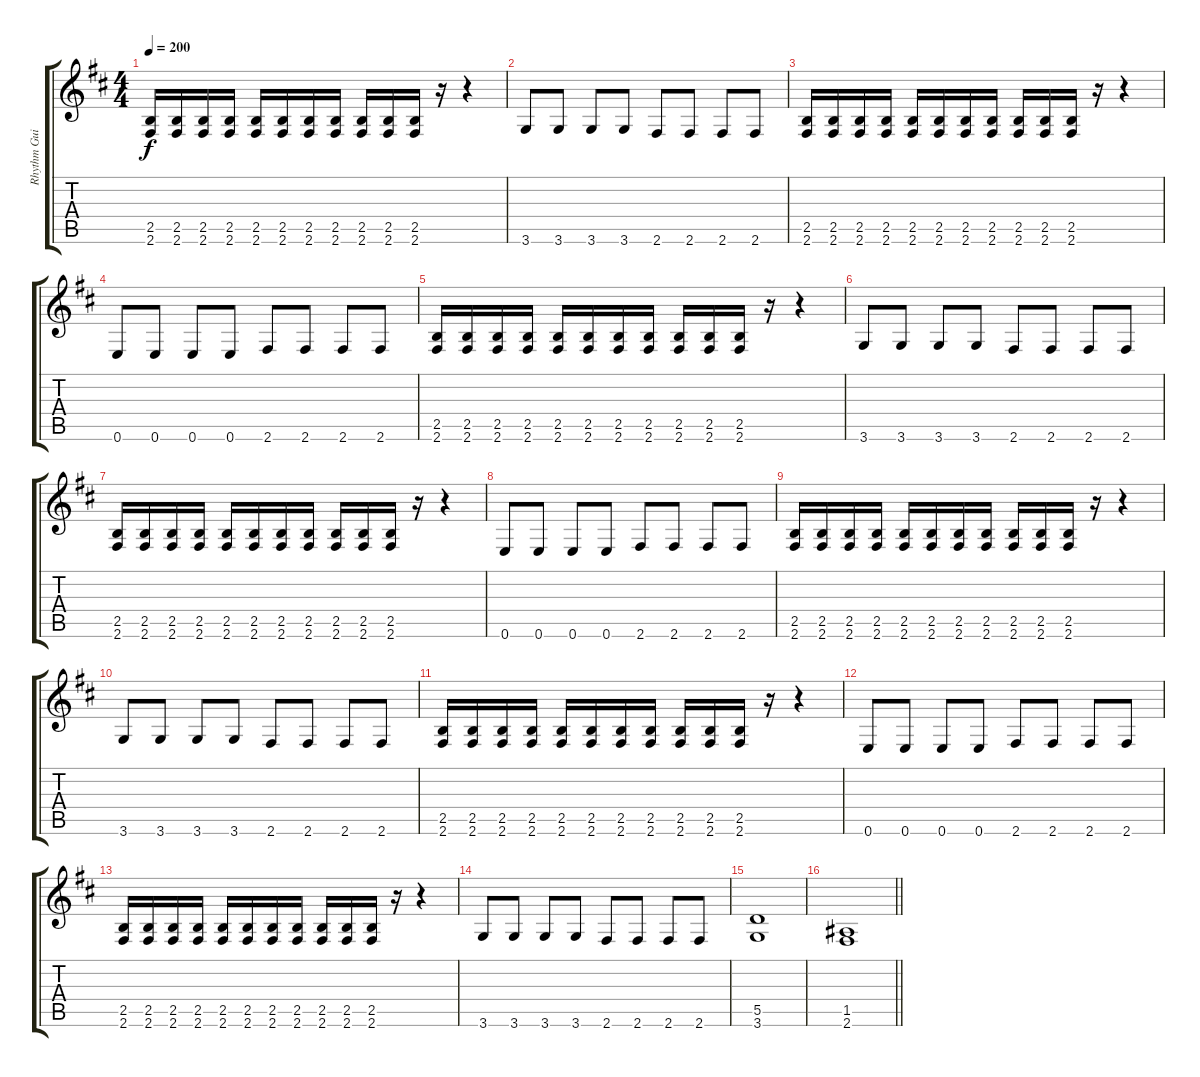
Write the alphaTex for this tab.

\track ("Rhythm Guitar 2" "Rhythm Gui") {instrument distortionguitar}
\staff {score tabs}
\tuning (E4 B3 G3 D3 A2 E2) {hide}
\ts (4 4)
\tempo 200
\clef g2
\ks bminor
(2.5 2.6).16{dy f} (2.5 2.6).16 (2.5 2.6).16 (2.5 2.6).16 (2.5 2.6).16 (2.5 2.6).16 (2.5 2.6).16 (2.5 2.6).16 (2.5 2.6).16 (2.5 2.6).16 (2.5 2.6).16 r.16 r.4 |
3.6.8 3.6.8 3.6.8 3.6.8 2.6.8 2.6.8 2.6.8 2.6.8 |
(2.5 2.6).16 (2.5 2.6).16 (2.5 2.6).16 (2.5 2.6).16 (2.5 2.6).16 (2.5 2.6).16 (2.5 2.6).16 (2.5 2.6).16 (2.5 2.6).16 (2.5 2.6).16 (2.5 2.6).16 r.16 r.4 |
0.6.8 0.6.8 0.6.8 0.6.8 2.6.8 2.6.8 2.6.8 2.6.8 |
(2.5 2.6).16 (2.5 2.6).16 (2.5 2.6).16 (2.5 2.6).16 (2.5 2.6).16 (2.5 2.6).16 (2.5 2.6).16 (2.5 2.6).16 (2.5 2.6).16 (2.5 2.6).16 (2.5 2.6).16 r.16 r.4 |
3.6.8 3.6.8 3.6.8 3.6.8 2.6.8 2.6.8 2.6.8 2.6.8 |
(2.5 2.6).16 (2.5 2.6).16 (2.5 2.6).16 (2.5 2.6).16 (2.5 2.6).16 (2.5 2.6).16 (2.5 2.6).16 (2.5 2.6).16 (2.5 2.6).16 (2.5 2.6).16 (2.5 2.6).16 r.16 r.4 |
0.6.8 0.6.8 0.6.8 0.6.8 2.6.8 2.6.8 2.6.8 2.6.8 |
(2.5 2.6).16 (2.5 2.6).16 (2.5 2.6).16 (2.5 2.6).16 (2.5 2.6).16 (2.5 2.6).16 (2.5 2.6).16 (2.5 2.6).16 (2.5 2.6).16 (2.5 2.6).16 (2.5 2.6).16 r.16 r.4 |
3.6.8 3.6.8 3.6.8 3.6.8 2.6.8 2.6.8 2.6.8 2.6.8 |
(2.5 2.6).16 (2.5 2.6).16 (2.5 2.6).16 (2.5 2.6).16 (2.5 2.6).16 (2.5 2.6).16 (2.5 2.6).16 (2.5 2.6).16 (2.5 2.6).16 (2.5 2.6).16 (2.5 2.6).16 r.16 r.4 |
0.6.8 0.6.8 0.6.8 0.6.8 2.6.8 2.6.8 2.6.8 2.6.8 |
(2.5 2.6).16 (2.5 2.6).16 (2.5 2.6).16 (2.5 2.6).16 (2.5 2.6).16 (2.5 2.6).16 (2.5 2.6).16 (2.5 2.6).16 (2.5 2.6).16 (2.5 2.6).16 (2.5 2.6).16 r.16 r.4 |
3.6.8 3.6.8 3.6.8 3.6.8 2.6.8 2.6.8 2.6.8 2.6.8 |
(5.5 3.6).1 |
\barLineRight lightlight
(1.5 2.6).1
